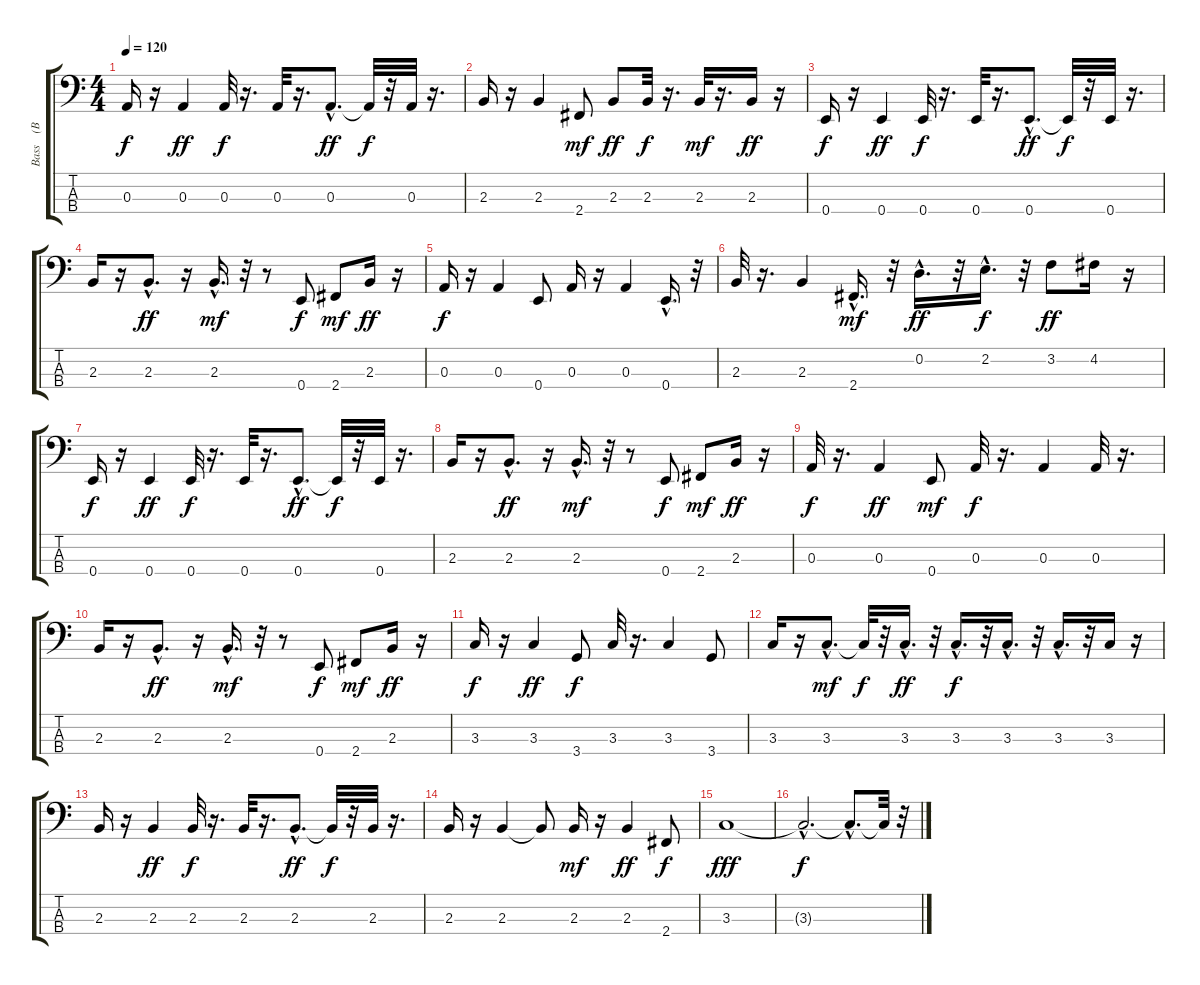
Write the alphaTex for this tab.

\track ("Bass    (BB)" "Bass    (B") {instrument fretlessbass}
\staff {score tabs}
\tuning (G2 D2 A1 E1) {hide}
\ts (4 4)
\tempo 120
\clef f4
\ks c
0.3.16{dy f} r.16 0.3.4{dy ff} 0.3.32{dy f} r.16{d} 0.3.32 r.16{d} 0.3{hac}.8{d dy ff} 0.3{t}.32{dy f} r.32 0.3.32 r.16{d} |
2.3.16 r.16 2.3.4 2.4.8{dy mf} 2.3.8{dy ff} 2.3.32{dy f} r.16{d} 2.3.32{dy mf} r.16{d} 2.3.16{dy ff} r.16 |
0.4.16{dy f} r.16 0.4.4{dy ff} 0.4.32{dy f} r.16{d} 0.4.32 r.16{d} 0.4{hac}.8{d dy ff} 0.4{t}.32{dy f} r.32 0.4.32 r.16{d} |
2.3.16 r.16 2.3{hac}.8{d dy ff} r.16 2.3{hac}.16{d dy mf} r.32 r.8 0.4.8{dy f} 2.4.8{dy mf} 2.3.16{dy ff} r.16 |
0.3.16{dy f} r.16 0.3.4 0.4.8 0.3.16 r.16 0.3.4 0.4{hac}.16{d} r.32 |
2.3.32 r.16{d} 2.3.4 2.4{hac}.16{d dy mf} r.32 0.2{hac}.16{d dy ff} r.32 2.2{hac}.16{d dy f} r.32 3.2.8{dy ff} 4.2.16 r.16 |
0.4.16{dy f} r.16 0.4.4{dy ff} 0.4.32{dy f} r.16{d} 0.4.32 r.16{d} 0.4{hac}.8{d dy ff} 0.4{t}.32{dy f} r.32 0.4.32 r.16{d} |
2.3.16 r.16 2.3{hac}.8{d dy ff} r.16 2.3{hac}.16{d dy mf} r.32 r.8 0.4.8{dy f} 2.4.8{dy mf} 2.3.16{dy ff} r.16 |
0.3.32{dy f} r.16{d} 0.3.4{dy ff} 0.4.8{dy mf} 0.3.32{dy f} r.16{d} 0.3.4 0.3.32 r.16{d} |
2.3.16 r.16 2.3{hac}.8{d dy ff} r.16 2.3{hac}.16{d dy mf} r.32 r.8 0.4.8{dy f} 2.4.8{dy mf} 2.3.16{dy ff} r.16 |
3.3.16{dy f} r.16 3.3.4{dy ff} 3.4.8{dy f} 3.3.32 r.16{d} 3.3.4 3.4.8 |
3.3.16 r.16 3.3{hac}.8{d dy mf} 3.3{t}.32{dy f} r.32 3.3{hac}.16{d dy ff} r.32 3.3{hac}.16{d dy f} r.32 3.3{hac}.16{d} r.32 3.3{hac}.16{d} r.32 3.3.16 r.16 |
2.3.16 r.16 2.3.4{dy ff} 2.3.32{dy f} r.16{d} 2.3.32 r.16{d} 2.3{hac}.8{d dy ff} 2.3{t}.32{dy f} r.32 2.3.32 r.16{d} |
2.3.16 r.16 2.3.4 2.3{t}.8 2.3.16{dy mf} r.16 2.3.4{dy ff} 2.4.8{dy f} |
3.3.1{dy fff} |
3.3{hac t}.2{d dy f} 3.3{hac t}.8{d} 3.3{t}.32 r.32
